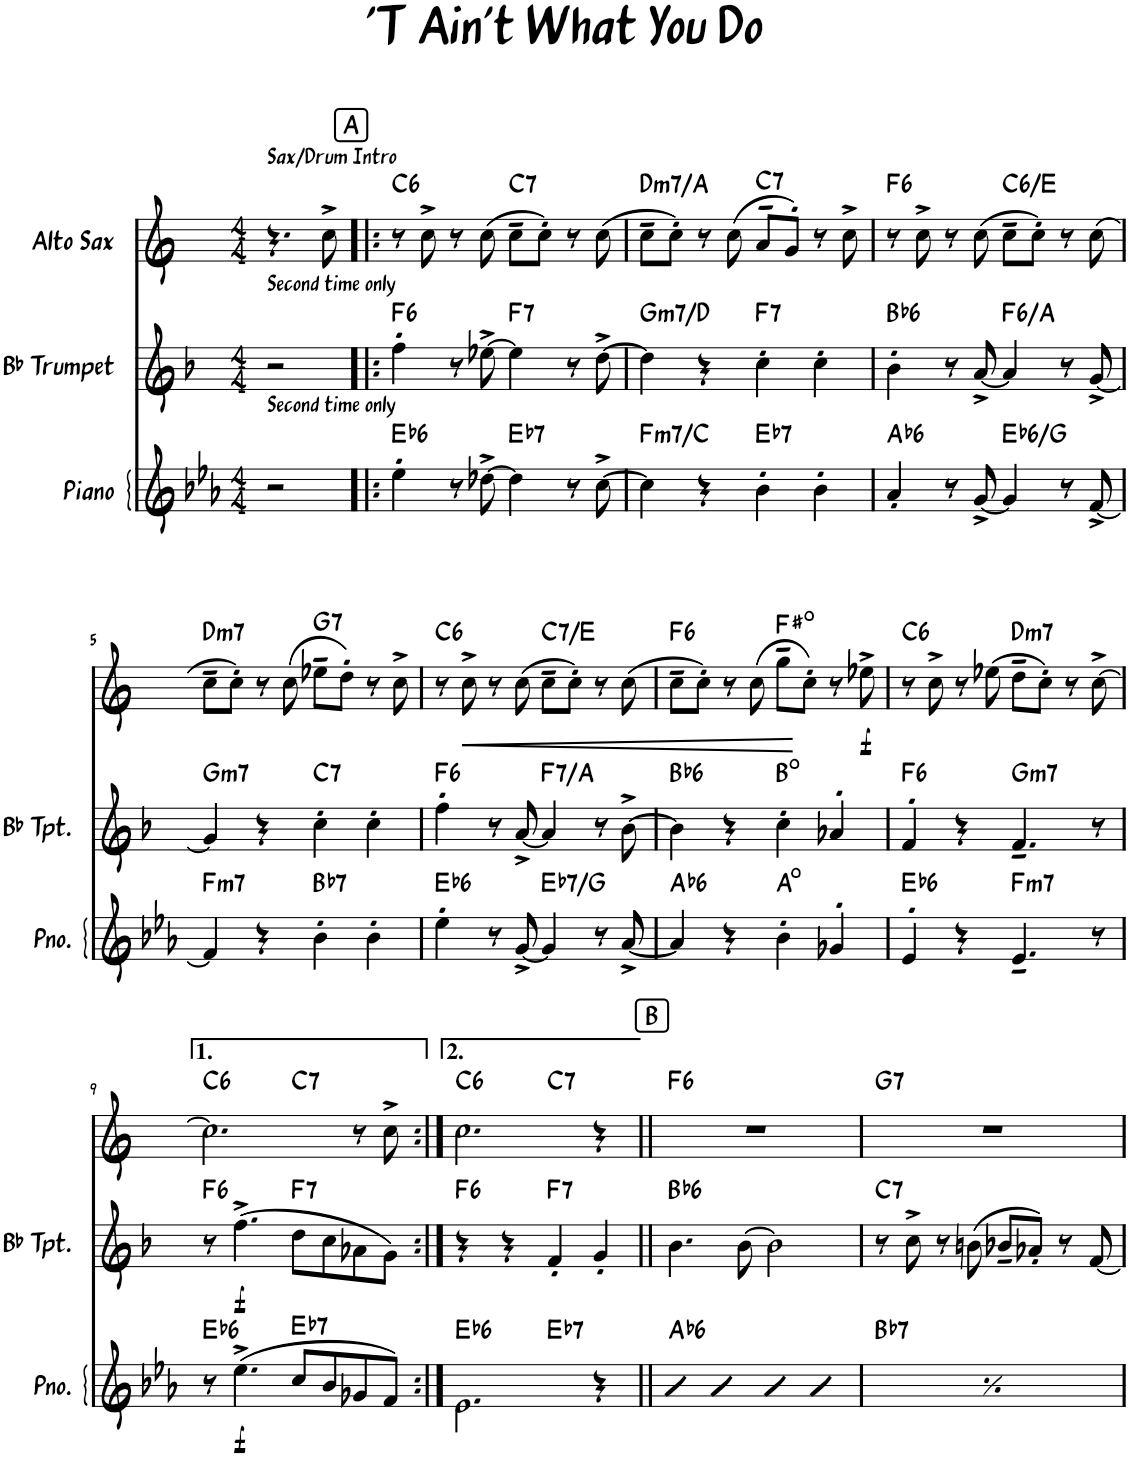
**kern	**dynam	**harte	**kern	**dynam	**harte	**kern	**dynam	**harte
*part3	*part3	*part3	*part2	*part2	*part2	*part1	*part1	*part1
*staff3	*staff3	*	*staff2	*staff2	*	*staff1	*staff1	*
*I"Piano	*	*	*I"Bb Trumpet	*	*	*I"Alto Sax	*	*
*I'Pno.	*	*	*I'Bb Tpt.	*	*	*I'Sax	*	*
*clefG2	*	*	*clefG2	*	*	*clefG2	*	*
*	*	*	*Trd1c2	*	*	*Trd5c9	*	*
*k[b-e-a-]	*	*	*k[b-]	*	*	*k[]	*	*
*M4/4	*	*	*M4/4	*	*	*M4/4	*	*
=1	=1	=1	=1	=1	=1	=1	=1	=1
!	!	!	!	!	!	!LO:TX:a:t=Sax/Drum Intro	!	!
!	!	!	!LO:TX:a:t=Second time only	!	!	!	!	!
!LO:TX:a:t=Second time only	!	!	!	!	!	!	!	!
2r	.	.	2r	.	.	4.r	.	.
.	.	.	.	.	.	8cc^\	.	.
!!LO:REH:place=s1:a:cj:fs=12:t=A
=2!|:	=2!|:	=2!|:	=2!|:	=2!|:	=2!|:	=2!|:	=2!|:	=2!|:
!	!	!LO:H:kt=6	!	!	!LO:H:kt=6	!	!	!LO:H:kt=6
4ee-'\	.	Eb:maj6	4ff'\	.	F:maj6	8r	.	C:maj6
.	.	.	.	.	.	8cc^\	.	.
8r	.	.	8r	.	.	8r	.	.
[8dd-X^\	.	.	[8ee-X^\	.	.	(8cc\	.	.
!	!	!LO:H:kt=7	!	!	!LO:H:kt=7	!	!	!LO:H:kt=7
4dd-\]	.	Eb:7	4ee-\]	.	F:7	8cc~\L	.	C:7
.	.	.	.	.	.	8cc'\J)	.	.
8r	.	.	8r	.	.	8r	.	.
[8cc^\	.	.	[8dd^\	.	.	(8cc\	.	.
=3	=3	=3	=3	=3	=3	=3	=3	=3
!	!	!LO:H:kt=m7	!	!	!LO:H:kt=m7	!	!	!LO:H:kt=m7
4cc\]	.	F:min7/5	4dd\]	.	G:min7/5	8cc~\L	.	D:min7/5
.	.	.	.	.	.	8cc'\J)	.	.
4r	.	.	4r	.	.	8r	.	.
.	.	.	.	.	.	(8cc\	.	.
!	!	!LO:H:kt=7	!	!	!LO:H:kt=7	!	!	!LO:H:kt=7
4b-'\	.	Eb:7	4cc'\	.	F:7	8a~>/L	.	C:7
.	.	.	.	.	.	8g'>/J)	.	.
4b-'\	.	.	4cc'\	.	.	8r	.	.
.	.	.	.	.	.	8cc^\	.	.
=4	=4	=4	=4	=4	=4	=4	=4	=4
!	!	!LO:H:kt=6	!	!	!LO:H:kt=6	!	!	!LO:H:kt=6
4a-'/	.	Ab:maj6	4b-'\	.	Bb:maj6	8r	.	F:maj6
.	.	.	.	.	.	8cc^\	.	.
8r	.	.	8r	.	.	8r	.	.
[8g^/	.	.	[8a^/	.	.	(8cc\	.	.
!	!	!LO:H:kt=6	!	!	!LO:H:kt=6	!	!	!LO:H:kt=6
4g/]	.	Eb:maj6/3	4a/]	.	F:maj6/3	8cc~\L	.	C:maj6/3
.	.	.	.	.	.	8cc'\J)	.	.
8r	.	.	8r	.	.	8r	.	.
[8f^/	.	.	[8g^/	.	.	(8cc\	.	.
!!LO:LB:g=z
=5	=5	=5	=5	=5	=5	=5	=5	=5
!	!	!LO:H:kt=m7	!	!	!LO:H:kt=m7	!	!	!LO:H:kt=m7
4f/]	.	F:min7	4g/]	.	G:min7	8cc~\L	.	D:min7
.	.	.	.	.	.	8cc'\J)	.	.
4r	.	.	4r	.	.	8r	.	.
.	.	.	.	.	.	(8cc\	.	.
!	!	!LO:H:kt=7	!	!	!LO:H:kt=7	!	!	!LO:H:kt=7
4b-'\	.	Bb:7	4cc'\	.	C:7	8ee-X~\L	.	G:7
.	.	.	.	.	.	8dd'\J)	.	.
4b-'\	.	.	4cc'\	.	.	8r	.	.
.	.	.	.	.	.	8cc^\	.	.
=6	=6	=6	=6	=6	=6	=6	=6	=6
!	!	!LO:H:kt=6	!	!	!LO:H:kt=6	!	!	!LO:H:kt=6
4ee-'\	.	Eb:maj6	4ff'\	.	F:maj6	8r	.	C:maj6
!	!	!	!	!	!	!	!LO:HP:b	!
.	.	.	.	.	.	8cc^\	<	.
8r	.	.	8r	.	.	8r	.	.
[8g^/	.	.	[8a^/	.	.	(8cc\	.	.
!	!	!LO:H:kt=7	!	!	!LO:H:kt=7	!	!	!LO:H:kt=7
4g/]	.	Eb:7/3	4a/]	.	F:7/3	8cc~\L	.	C:7/3
.	.	.	.	.	.	8cc'\J)	.	.
8r	.	.	8r	.	.	8r	.	.
[8a-^/	.	.	[8b-^\	.	.	(8cc\	.	.
=7	=7	=7	=7	=7	=7	=7	=7	=7
!	!	!LO:H:kt=6	!	!	!LO:H:kt=6	!	!	!LO:H:kt=6
4a-/]	.	Ab:maj6	4b-\]	.	Bb:maj6	8cc~\L	.	F:maj6
.	.	.	.	.	.	8cc'\J)	.	.
4r	.	.	4r	.	.	8r	.	.
.	.	.	.	.	.	(8cc\	.	.
4b-'\	.	A:dim	4cc'\	.	B:dim	8gg~\L	.	F#:dim
.	.	.	.	.	.	8cc'\J)	[	.
4g-X'>/	.	.	4a-X'>/	.	.	8r	.	.
!	!	!	!	!	!	!	!LO:DY:b	!
.	.	.	.	.	.	8ee-X^\	f	.
=8	=8	=8	=8	=8	=8	=8	=8	=8
!	!	!LO:H:kt=6	!	!	!LO:H:kt=6	!	!	!LO:H:kt=6
4e-'>/	.	Eb:maj6	4f'>/	.	F:maj6	8r	.	C:maj6
.	.	.	.	.	.	8cc^\	.	.
4r	.	.	4r	.	.	8r	.	.
.	.	.	.	.	.	(8ee-X\	.	.
!	!	!LO:H:kt=m7	!	!	!LO:H:kt=m7	!	!	!LO:H:kt=m7
4.e-~/	.	F:min7	4.f~/	.	G:min7	8dd~\L	.	D:min7
.	.	.	.	.	.	8cc'\J)	.	.
.	.	.	.	.	.	8r	.	.
8r	.	.	8r	.	.	[8cc^\	.	.
!!LO:LB:g=z
=9	=9	=9	=9	=9	=9	=9	=9	=9
!	!	!LO:H:kt=6	!	!	!LO:H:kt=6	!	!	!LO:H:kt=6
*	*	*	*	*	*	*^	*	*
8r	.	Eb:maj6	8r	.	F:maj6	2.cc\]	2ryy	.	C:maj6
!	!LO:DY:b	!	!	!LO:DY:b	!	!	!	!	!
(4.ee-^\	f	.	(4.ff^\	f	.	.	.	.	.
!	!	!LO:H:kt=7	!	!	!LO:H:kt=7	!	!	!	!LO:H:kt=7
8cc/L	.	Eb:7	8dd\L	.	F:7	.	2ryy	.	C:7
8b-/	.	.	8cc\	.	.	.	.	.	.
8g-X/	.	.	8a-X\	.	.	8r	.	.	.
8f/J)	.	.	8g\J)	.	.	8cc^\	.	.	.
=10:|!	=10:|!	=10:|!	=10:|!	=10:|!	=10:|!	=10:|!	=10:|!	=10:|!	=10:|!
!	!	!LO:H:kt=6	!	!	!LO:H:kt=6	!	!	!	!LO:H:kt=6
*^	*	*	*	*	*	*	*	*	*
2.e-\	2ryy	.	Eb:maj6	4r	.	F:maj6	2.cc\	2ryy	.	C:maj6
.	.	.	.	4r	.	.	.	.	.	.
!	!	!	!LO:H:kt=7	!	!	!LO:H:kt=7	!	!	!	!LO:H:kt=7
.	2ryy	.	Eb:7	4f'/	.	F:7	.	2ryy	.	C:7
4r	.	.	.	4g'/	.	.	4r	.	.	.
!!LO:REH:place=s1:a:cj:fs=12:t=B
=11||	=11||	=11||	=11||	=11||	=11||	=11||	=11||	=11||	=11||	=11||
!	!	!	!LO:H:kt=6	!	!	!LO:H:kt=6	!	!	!	!LO:H:kt=6
*v	*v	*	*	*	*	*	*v	*v	*	*
4b-	.	Ab:maj6	4.b-\	.	Bb:maj6	1r	.	F:maj6
4b-	.	.	.	.	.	.	.	.
.	.	.	[8b-\	.	.	.	.	.
4b-	.	.	2b-\]	.	.	.	.	.
4b-	.	.	.	.	.	.	.	.
=12	=12	=12	=12	=12	=12	=12	=12	=12
!	!	!LO:H:kt=6	!	!	!LO:H:kt=7	!	!	!LO:H:kt=7
4b-	.	Ab:maj6	8r	.	C:7	1r	.	G:7
.	.	.	8cc^\	.	.	.	.	.
4b-	.	.	8r	.	.	.	.	.
.	.	.	(8bn\	.	.	.	.	.
4b-	.	.	8b-X~/L	.	.	.	.	.
.	.	.	8a-X'/J)	.	.	.	.	.
4b-	.	.	8r	.	.	.	.	.
.	.	.	[8f/	.	.	.	.	.
=	=	=	=	=	=	=	=	=
*-	*-	*-	*-	*-	*-	*-	*-	*-
